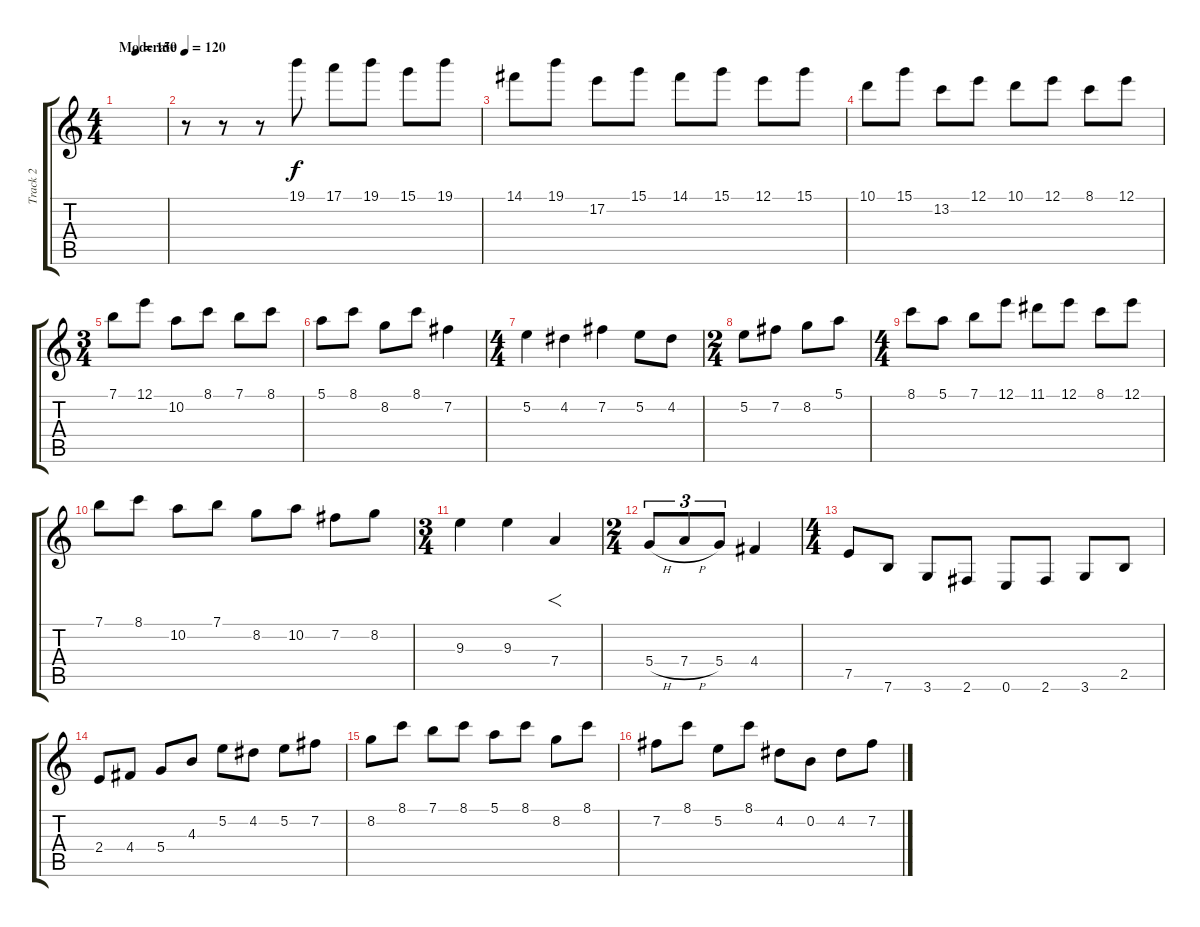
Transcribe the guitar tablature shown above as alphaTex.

\track ("Track 2" "Track 2") {instrument overdrivenguitar}
\staff {score tabs}
\tuning (E4 B3 G3 D3 A2 E2) {hide}
\ts (4 4)
\tempo (120 "Moderate")
\tempo (150 0.375)
\tempo (120 "Moderate")
\clef g2
\ks c
|
r.8 r.8 r.8 19.1.8 17.1.8 19.1.8 15.1.8 19.1.8 |
14.1.8 19.1.8 17.2.8 15.1.8 14.1.8 15.1.8 12.1.8 15.1.8 |
10.1.8 15.1.8 13.2.8 12.1.8 10.1.8 12.1.8 8.1.8 12.1.8 |
\ts (3 4)
7.1.8 12.1.8 10.2.8 8.1.8 7.1.8 8.1.8 |
5.1.8 8.1.8 8.2.8 8.1.8 7.2.4 |
\ts (4 4)
5.2.4 4.2.4 7.2.4 5.2.8 4.2.8 |
\ts (2 4)
5.2.8 7.2.8 8.2.8 5.1.8 |
\ts (4 4)
8.1.8 5.1.8 7.1.8 12.1.8 11.1.8 12.1.8 8.1.8 12.1.8 |
7.1.8 8.1.8 10.2.8 7.1.8 8.2.8 10.2.8 7.2.8 8.2.8 |
\ts (3 4)
9.3.4 9.3.4 7.4.4{f} |
\ts (2 4)
5.4{h}.8{tu (3 2)} 7.4{h}.8{tu (3 2)} 5.4.8{tu (3 2)} 4.4.4 |
\ts (4 4)
7.5.8 7.6.8 3.6.8 2.6.8 0.6.8 2.6.8 3.6.8 2.5.8 |
2.4.8 4.4.8 5.4.8 4.3.8 5.2.8 4.2.8 5.2.8 7.2.8 |
8.2.8 8.1.8 7.1.8 8.1.8 5.1.8 8.1.8 8.2.8 8.1.8 |
7.2.8 8.1.8 5.2.8 8.1.8 4.2.8 0.2.8 4.2.8 7.2.8
